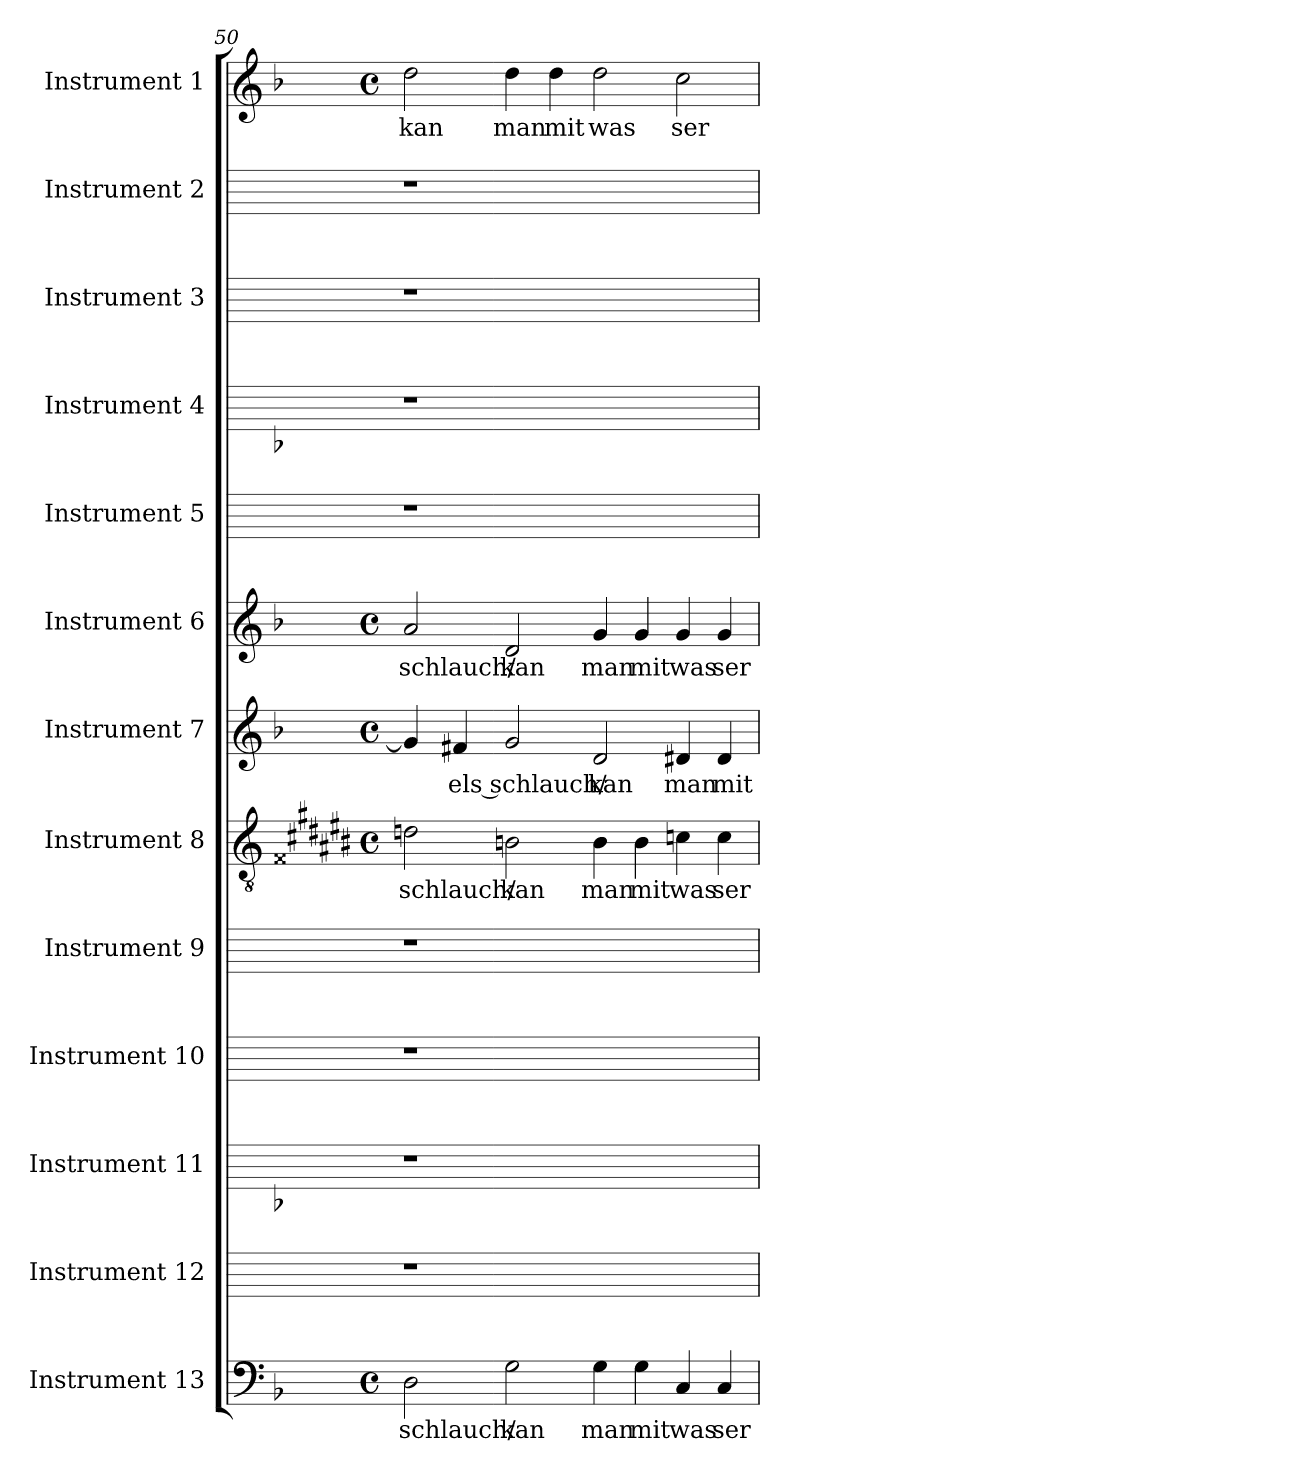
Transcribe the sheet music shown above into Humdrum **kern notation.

**kern	**text	**kern	**kern	**kern	**kern	**kern	**text	**kern	**text	**kern	**text	**kern	**kern	**kern	**kern	**kern	**text
*part13	*part13	*part12	*part11	*part10	*part9	*part8	*part8	*part7	*part7	*part6	*part6	*part5	*part4	*part3	*part2	*part1	*part1
*staff13	*staff13	*staff12	*staff11	*staff10	*staff9	*staff8	*staff8	*staff7	*staff7	*staff6	*staff6	*staff5	*staff4	*staff3	*staff2	*staff1	*staff1
*I"Instrument 13	*	*I"Instrument 12	*I"Instrument 11	*I"Instrument 10	*I"Instrument 9	*I"Instrument 8	*	*I"Instrument 7	*	*I"Instrument 6	*	*I"Instrument 5	*I"Instrument 4	*I"Instrument 3	*I"Instrument 2	*I"Instrument 1	*
*clefF4	*	*	*	*	*	*clefGv2	*	*clefG2	*	*clefG2	*	*	*	*	*	*clefG2	*
*ITrd-3c-5	*	*ITrd-2c-3	*ITrd1c2	*ITrd-2c-3	*ITrd-2c-3	*ITrd-2c-3	*	*ITrd-3c-5	*	*	*	*ITrd-2c-3	*ITrd1c2	*ITrd-2c-3	*ITrd-2c-3	*ITrd1c2	*
*k[b-e-]	*	*	*k[b-e-a-]	*	*	*k[f##c#g#d#a#e#b#]	*	*k[b-e-]	*	*k[b-]	*	*	*k[b-e-a-]	*	*	*k[b-e-a-]	*
*B-:	*	*	*E-:	*	*	*G#:	*	*B-:	*	*F:	*	*	*E-:	*	*	*E-:	*
*M4/4	*	*	*	*	*	*M4/4	*	*M4/4	*	*M4/4	*	*	*	*	*	*M4/4	*
*met(c)	*	*	*	*	*	*met(c)	*	*met(c)	*	*met(c)	*	*	*	*	*	*met(c)	*
=50	=50	=50	=50	=50	=50	=50	=50	=50	=50	=50	=50	=50	=50	=50	=50	=50	=50
!	!LO:LY:b:cj	!	!	!	!	!	!LO:LY:b:cj	!	!	!	!LO:LY:b:cj	!	!	!	!	!	!LO:LY:b:cj
2G\	schlauch/	1r	1r	1r	1r	2f\	schlauch/	4cc/]	.	2a/	schlauch/	1r	1r	1r	1r	2cc\	kan
!	!	!	!	!	!	!	!	!	!LO:LY:b:cj	!	!	!	!	!	!	!	!
.	.	.	.	.	.	.	.	4bn/	els schlauch/	.	.	.	.	.	.	.	.
!	!LO:LY:b:cj	!	!	!	!	!	!LO:LY:b:cj	!	!	!	!LO:LY:b:cj	!	!	!	!	!	!LO:LY:b:cj
2c\	kan	.	.	.	.	2dn\	kan	2cc/	.	2d/	kan	.	.	.	.	4cc\	man
!	!	!	!	!	!	!	!	!	!	!	!	!	!	!	!	!	!LO:LY:b:cj
.	.	.	.	.	.	.	.	.	.	.	.	.	.	.	.	4cc\	mit
!	!LO:LY:b:cj	!	!	!	!	!	!LO:LY:b:cj	!	!LO:LY:b:cj	!	!LO:LY:b:cj	!	!	!	!	!	!LO:LY:b:cj
4c\	man	1ryy	1ryy	1ryy	1ryy	4d\	man	2g/	kan	4g/	man	1ryy	1ryy	1ryy	1ryy	2cc\	was
!	!LO:LY:b:cj	!	!	!	!	!	!LO:LY:b:cj	!	!	!	!LO:LY:b:cj	!	!	!	!	!	!
4c\	mit	.	.	.	.	4d\	mit	.	.	4g/	mit	.	.	.	.	.	.
!	!LO:LY:b:cj	!	!	!	!	!	!LO:LY:b:cj	!	!LO:LY:b:cj	!	!LO:LY:b:cj	!	!	!	!	!	!LO:LY:b:cj
4F/	was	.	.	.	.	4e-\	was	4g#X/	man	4g/	was	.	.	.	.	2b-\	ser
!	!LO:LY:b:cj	!	!	!	!	!	!LO:LY:b:cj	!	!LO:LY:b:cj	!	!LO:LY:b:cj	!	!	!	!	!	!
4F/	ser	.	.	.	.	4e-\	ser	4g#/	mit	4g/	ser	.	.	.	.	.	.
=	=	=	=	=	=	=	=	=	=	=	=	=	=	=	=	=	=
*-	*-	*-	*-	*-	*-	*-	*-	*-	*-	*-	*-	*-	*-	*-	*-	*-	*-
